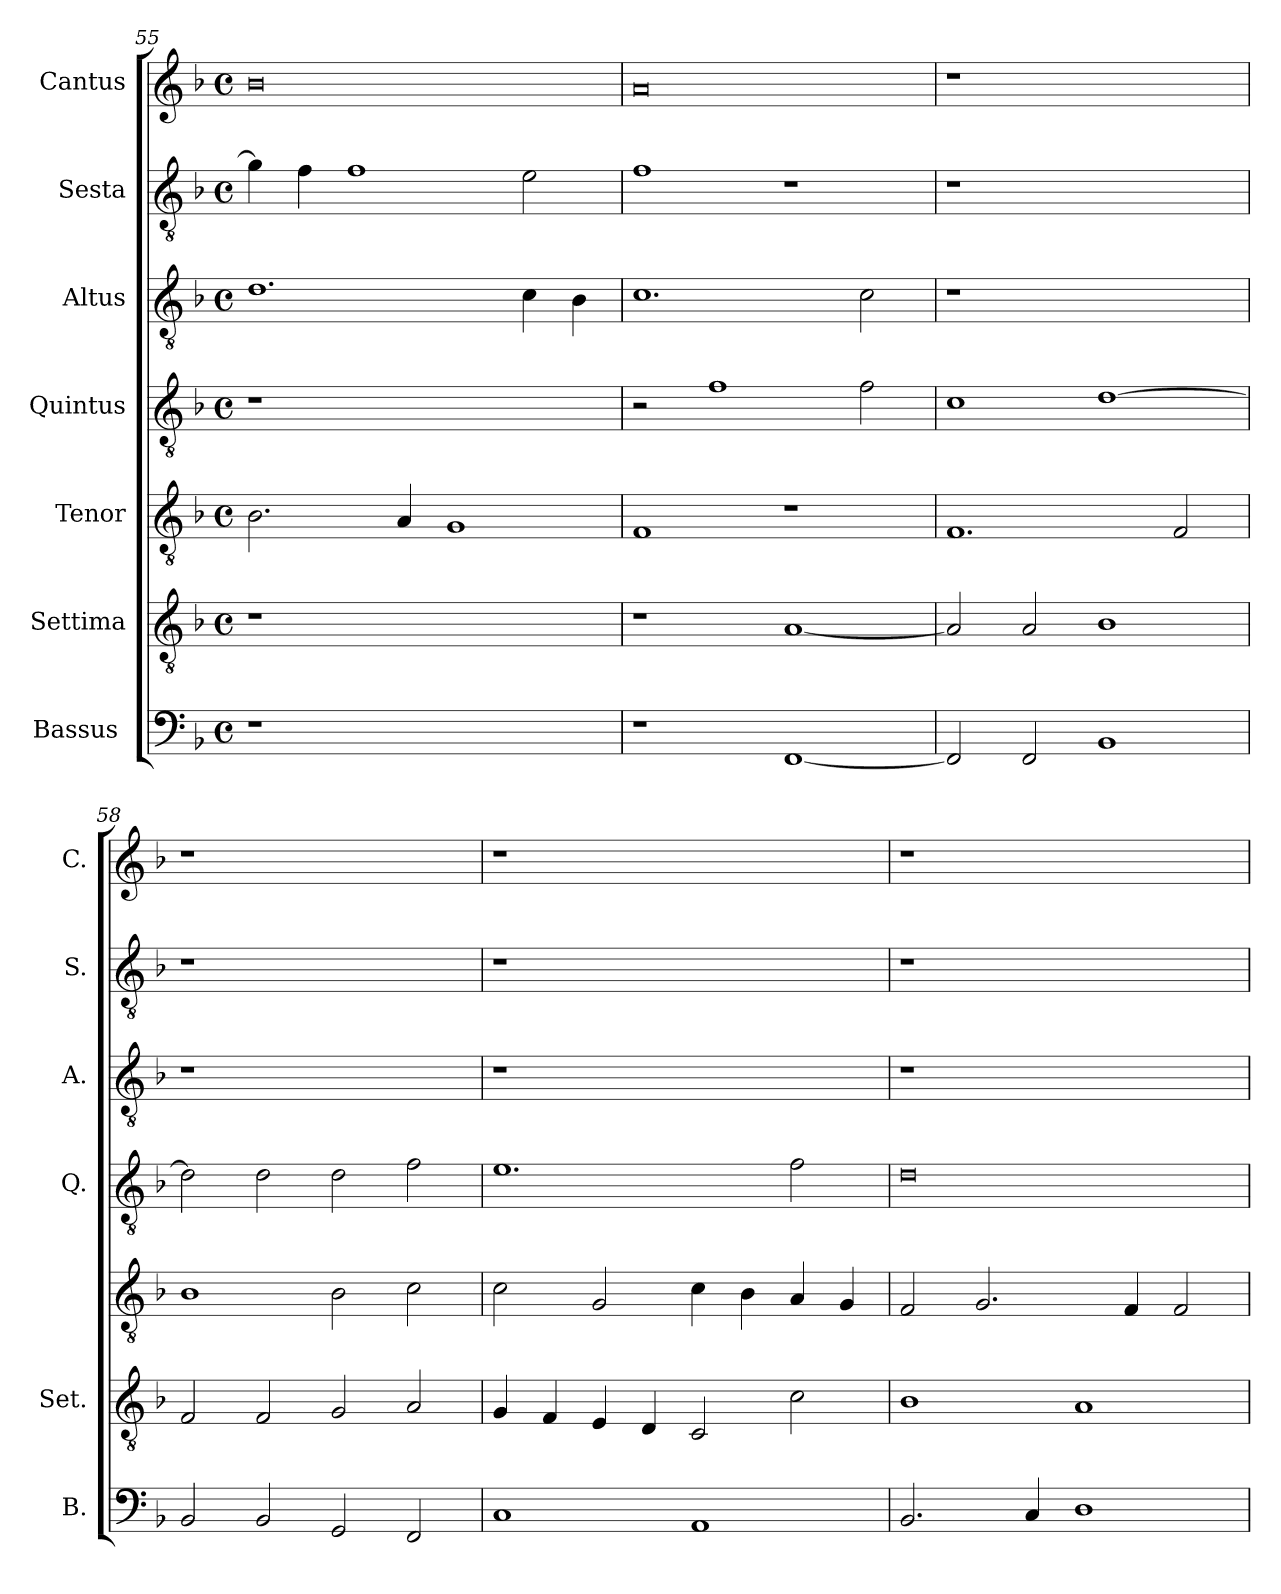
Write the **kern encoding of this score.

**kern	**kern	**kern	**kern	**kern	**kern	**kern
*part7	*part6	*part5	*part4	*part3	*part2	*part1
*staff7	*staff6	*staff5	*staff4	*staff3	*staff2	*staff1
*I"Bassus 	*I"Settima	*I"Tenor	*I"Quintus	*I"Altus	*I"Sesta	*I"Cantus
*I'B.	*I'Set.	*	*I'Q.	*I'A.	*I'S.	*I'C.
*clefF4	*clefGv2	*clefGv2	*clefGv2	*clefGv2	*clefGv2	*clefG2
*k[b-]	*k[b-]	*k[b-]	*k[b-]	*k[b-]	*k[b-]	*k[b-]
*F:	*F:	*F:	*F:	*F:	*F:	*F:
*M4/4	*M4/4	*M4/4	*M4/4	*M4/4	*M4/4	*M4/4
*met(c)	*met(c)	*met(c)	*met(c)	*met(c)	*met(c)	*met(c)
=55	=55	=55	=55	=55	=55	=55
1r	1r	2.B-\	1r	1.d	4g\]	0b-
.	.	.	.	.	4f\	.
.	.	.	.	.	1f	.
.	.	4A/	.	.	.	.
1ryy	1ryy	1G	1ryy	.	.	.
.	.	.	.	4c\	2e\	.
.	.	.	.	4B-\	.	.
=56	=56	=56	=56	=56	=56	=56
1r	1r	1F	2r	1.c	1f	0a
.	.	.	1f	.	.	.
[1FF	[1A	1r	.	.	1r	.
.	.	.	2f\	2c\	.	.
=57	=57	=57	=57	=57	=57	=57
2FF/]	2A/]	1.F	1c	1r	1r	1r
2FF/	2A/	.	.	.	.	.
1BB-	1B-	.	[1d	1ryy	1ryy	1ryy
.	.	2F/	.	.	.	.
=58	=58	=58	=58	=58	=58	=58
2BB-/	2F/	1B-	2d\]	1r	1r	1r
2BB-/	2F/	.	2d\	.	.	.
2GG/	2G/	2B-\	2d\	1ryy	1ryy	1ryy
2FF/	2A/	2c\	2f\	.	.	.
=59	=59	=59	=59	=59	=59	=59
1C	4G/	2c\	1.e	1r	1r	1r
.	4F/	.	.	.	.	.
.	4E/	2G/	.	.	.	.
.	4D/	.	.	.	.	.
1AA	2C/	4c\	.	1ryy	1ryy	1ryy
.	.	4B-\	.	.	.	.
.	2c\	4A/	2f\	.	.	.
.	.	4G/	.	.	.	.
!!LO:LB:g=z
=60	=60	=60	=60	=60	=60	=60
2.BB-/	1B-	2F/	0d	1r	1r	1r
.	.	2.G/	.	.	.	.
4C/	.	.	.	.	.	.
1D	1A	.	.	1ryy	1ryy	1ryy
.	.	4F/	.	.	.	.
.	.	2F/	.	.	.	.
=	=	=	=	=	=	=
*-	*-	*-	*-	*-	*-	*-
